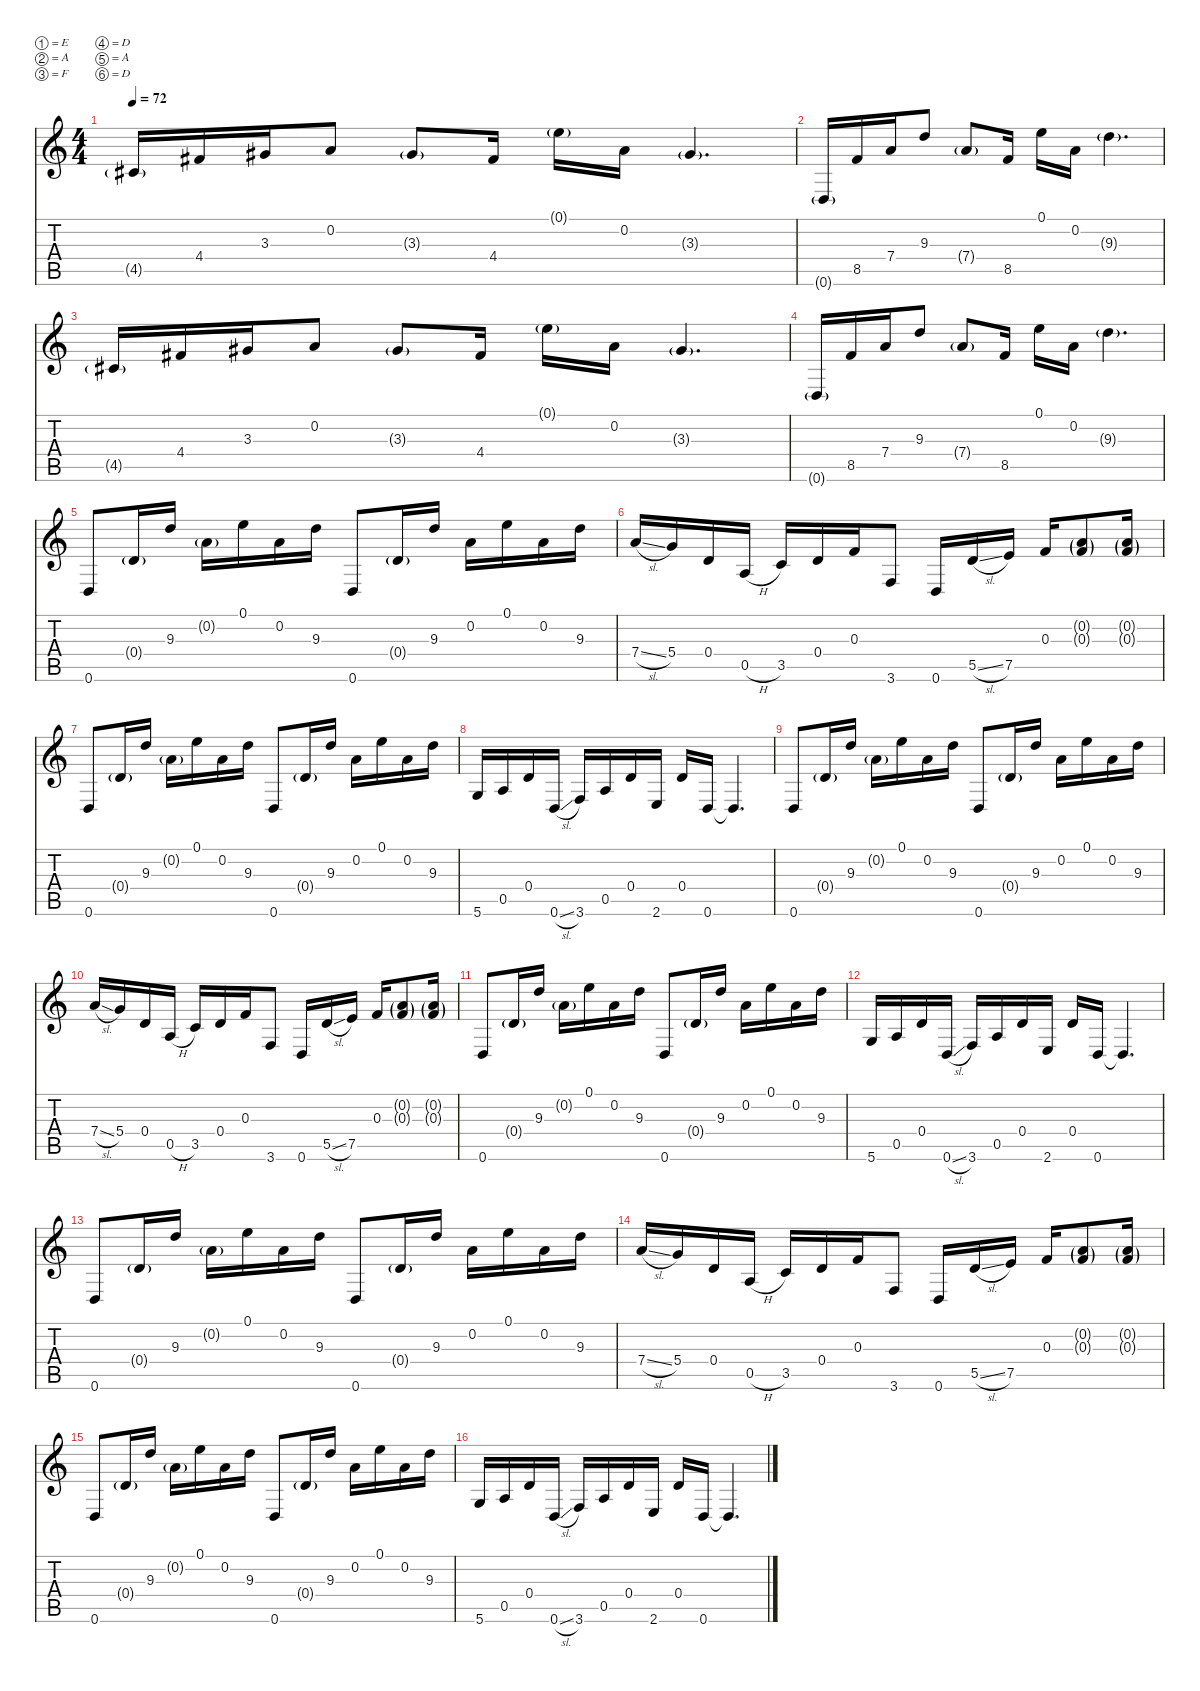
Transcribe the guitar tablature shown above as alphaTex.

\defaultSystemsLayout 4
\hideDynamics
\bracketExtendMode nobrackets
\singleTrackTrackNamePolicy hidden
\multiTrackTrackNamePolicy hidden
\firstSystemTrackNameMode fullname
\firstSystemTrackNameOrientation horizontal
\otherSystemsTrackNameOrientation horizontal
\track ("Guitar 1" "od.guit.") {instrument overdrivenguitar}
\staff {score tabs}
\tuning (E4 A3 F3 D3 A2 D2)
\ts (4 4)
\tempo 72
\clef g2
\ks c
4.5{g acc #}.16{dy f beam Up} 4.4{acc #}.16{beam Up} 3.3{acc #}.16{beam Up} 0.2.8{beam Up} 3.3{g acc #}.8{dy mf beam Up} 4.4{acc #}.16{dy f beam Up} 0.1{g}.16{dy mf beam Down} 0.2.16{dy f beam Down} 3.3{g acc #}.4{d dy mf beam Up} |
0.6{g}.16{dy f beam Up} 8.5.16{beam Up} 7.4.16{beam Up} 9.3.8{beam Up} 7.4{g}.8{beam Up} 8.5.16{beam Up} 0.1.16{beam Down} 0.2.16{beam Down} 9.3{g}.4{d dy mf beam Down} |
4.5{g acc #}.16{dy f beam Up} 4.4{acc #}.16{beam Up} 3.3{acc #}.16{beam Up} 0.2.8{beam Up} 3.3{g acc #}.8{dy mf beam Up} 4.4{acc #}.16{dy f beam Up} 0.1{g}.16{dy mf beam Down} 0.2.16{dy f beam Down} 3.3{g acc #}.4{d dy mf beam Up} |
0.6{g}.16{dy f beam Up} 8.5.16{beam Up} 7.4.16{beam Up} 9.3.8{beam Up} 7.4{g}.8{beam Up} 8.5.16{beam Up} 0.1.16{beam Down} 0.2.16{beam Down} 9.3{g}.4{d dy mf beam Down} |
0.6.8{dy f beam Up} 0.4{g}.16{beam Up} 9.3.16{beam Up} 0.2{g}.16{dy mf beam Down} 0.1.16{dy f beam Down} 0.2.16{beam Down} 9.3.16{beam Down} 0.6.8{beam Up} 0.4{g}.16{dy mf beam Up} 9.3.16{dy f beam Up} 0.2.16{beam Down} 0.1.16{beam Down} 0.2.16{beam Down} 9.3.16{beam Down} |
7.4{sl}.16{dy ff beam Up} 5.4.16{dy f beam Up} 0.4.16{beam Up} 0.5{h}.16{dy ff beam Up} 3.5.16{dy fff beam Up} 0.4.16{dy f beam Up} 0.3.16{beam Up} 3.6.8{dy ff beam Up} 0.6.16{dy f beam Up} 5.5{sl}.16{dy fff beam Up} 7.5.16{dy f beam Up} 0.3.16{beam Up} (0.2{g} 0.3{g}).8{beam Up} (0.2{g} 0.3{g}).16{beam Up} |
0.6.8{beam Up} 0.4{g}.16{beam Up} 9.3.16{beam Up} 0.2{g}.16{dy mf beam Down} 0.1.16{dy f beam Down} 0.2.16{beam Down} 9.3.16{beam Down} 0.6.8{beam Up} 0.4{g}.16{dy mf beam Up} 9.3.16{dy f beam Up} 0.2.16{beam Down} 0.1.16{beam Down} 0.2.16{beam Down} 9.3.16{beam Down} |
5.6.16{dy fff beam Up} 0.5.16{dy f beam Up} 0.4.16{beam Up} 0.6{sl}.16{beam Up} 3.6.16{dy fff beam Up} 0.5.16{dy f beam Up} 0.4.16{beam Up} 2.6.16{dy fff beam Up} 0.4.16{dy f beam Up} 0.6.16{beam Up} 0.6{t}.4{d beam Up} |
0.6.8{beam Up} 0.4{g}.16{beam Up} 9.3.16{beam Up} 0.2{g}.16{dy mf beam Down} 0.1.16{dy f beam Down} 0.2.16{beam Down} 9.3.16{beam Down} 0.6.8{beam Up} 0.4{g}.16{dy mf beam Up} 9.3.16{dy f beam Up} 0.2.16{beam Down} 0.1.16{beam Down} 0.2.16{beam Down} 9.3.16{beam Down} |
7.4{sl}.16{dy ff beam Up} 5.4.16{dy f beam Up} 0.4.16{beam Up} 0.5{h}.16{dy ff beam Up} 3.5.16{dy fff beam Up} 0.4.16{dy f beam Up} 0.3.16{beam Up} 3.6.8{dy ff beam Up} 0.6.16{dy f beam Up} 5.5{sl}.16{dy fff beam Up} 7.5.16{dy f beam Up} 0.3.16{beam Up} (0.2{g} 0.3{g}).8{beam Up} (0.2{g} 0.3{g}).16{beam Up} |
0.6.8{beam Up} 0.4{g}.16{beam Up} 9.3.16{beam Up} 0.2{g}.16{dy mf beam Down} 0.1.16{dy f beam Down} 0.2.16{beam Down} 9.3.16{beam Down} 0.6.8{beam Up} 0.4{g}.16{dy mf beam Up} 9.3.16{dy f beam Up} 0.2.16{beam Down} 0.1.16{beam Down} 0.2.16{beam Down} 9.3.16{beam Down} |
5.6.16{dy fff beam Up} 0.5.16{dy f beam Up} 0.4.16{beam Up} 0.6{sl}.16{beam Up} 3.6.16{dy fff beam Up} 0.5.16{dy f beam Up} 0.4.16{beam Up} 2.6.16{dy fff beam Up} 0.4.16{dy f beam Up} 0.6.16{beam Up} 0.6{t}.4{d beam Up} |
0.6.8{beam Up} 0.4{g}.16{beam Up} 9.3.16{beam Up} 0.2{g}.16{dy mf beam Down} 0.1.16{dy f beam Down} 0.2.16{beam Down} 9.3.16{beam Down} 0.6.8{beam Up} 0.4{g}.16{dy mf beam Up} 9.3.16{dy f beam Up} 0.2.16{beam Down} 0.1.16{beam Down} 0.2.16{beam Down} 9.3.16{beam Down} |
7.4{sl}.16{dy ff beam Up} 5.4.16{dy f beam Up} 0.4.16{beam Up} 0.5{h}.16{dy ff beam Up} 3.5.16{dy fff beam Up} 0.4.16{dy f beam Up} 0.3.16{beam Up} 3.6.8{dy ff beam Up} 0.6.16{dy f beam Up} 5.5{sl}.16{dy fff beam Up} 7.5.16{dy f beam Up} 0.3.16{beam Up} (0.2{g} 0.3{g}).8{beam Up} (0.2{g} 0.3{g}).16{beam Up} |
0.6.8{beam Up} 0.4{g}.16{beam Up} 9.3.16{beam Up} 0.2{g}.16{dy mf beam Down} 0.1.16{dy f beam Down} 0.2.16{beam Down} 9.3.16{beam Down} 0.6.8{beam Up} 0.4{g}.16{dy mf beam Up} 9.3.16{dy f beam Up} 0.2.16{beam Down} 0.1.16{beam Down} 0.2.16{beam Down} 9.3.16{beam Down} |
5.6.16{dy fff beam Up} 0.5.16{dy f beam Up} 0.4.16{beam Up} 0.6{sl}.16{beam Up} 3.6.16{dy fff beam Up} 0.5.16{dy f beam Up} 0.4.16{beam Up} 2.6.16{dy fff beam Up} 0.4.16{dy f beam Up} 0.6.16{beam Up} 0.6{t}.4{d beam Up}
